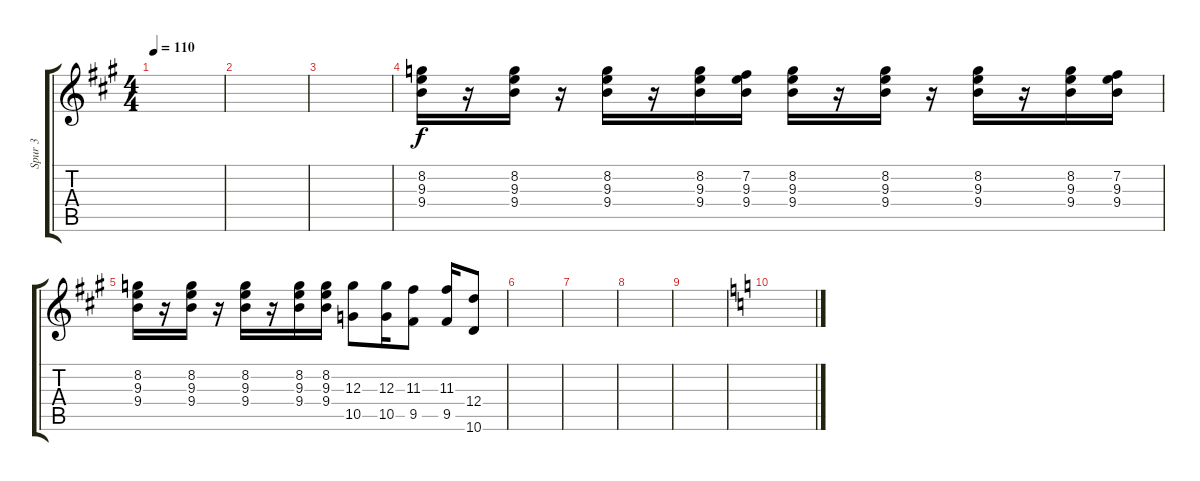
\track ("Spur 3" "Spur 3") {instrument distortionguitar}
\staff {score tabs}
\tuning (E4 B3 G3 D3 A2 E2) {hide}
\ts (4 4)
\tempo 110
\clef g2
\ks a
|
|
|
(8.2 9.3 9.4).16 r.16 (8.2 9.3 9.4).16 r.16 (8.2 9.3 9.4).16 r.16 (8.2 9.3 9.4).16 (7.2 9.3 9.4).16 (8.2 9.3 9.4).16 r.16 (8.2 9.3 9.4).16 r.16 (8.2 9.3 9.4).16 r.16 (8.2 9.3 9.4).16 (7.2 9.3 9.4).16 |
(8.2 9.3 9.4).16 r.16 (8.2 9.3 9.4).16 r.16 (8.2 9.3 9.4).16 r.16 (8.2 9.3 9.4).16 (8.2 9.3 9.4).16 (12.3 10.5).8 (12.3 10.5).16 (11.3 9.5).8 (11.3 9.5).16 (12.4 10.6).8 |
|
|
|
|
\ks c
